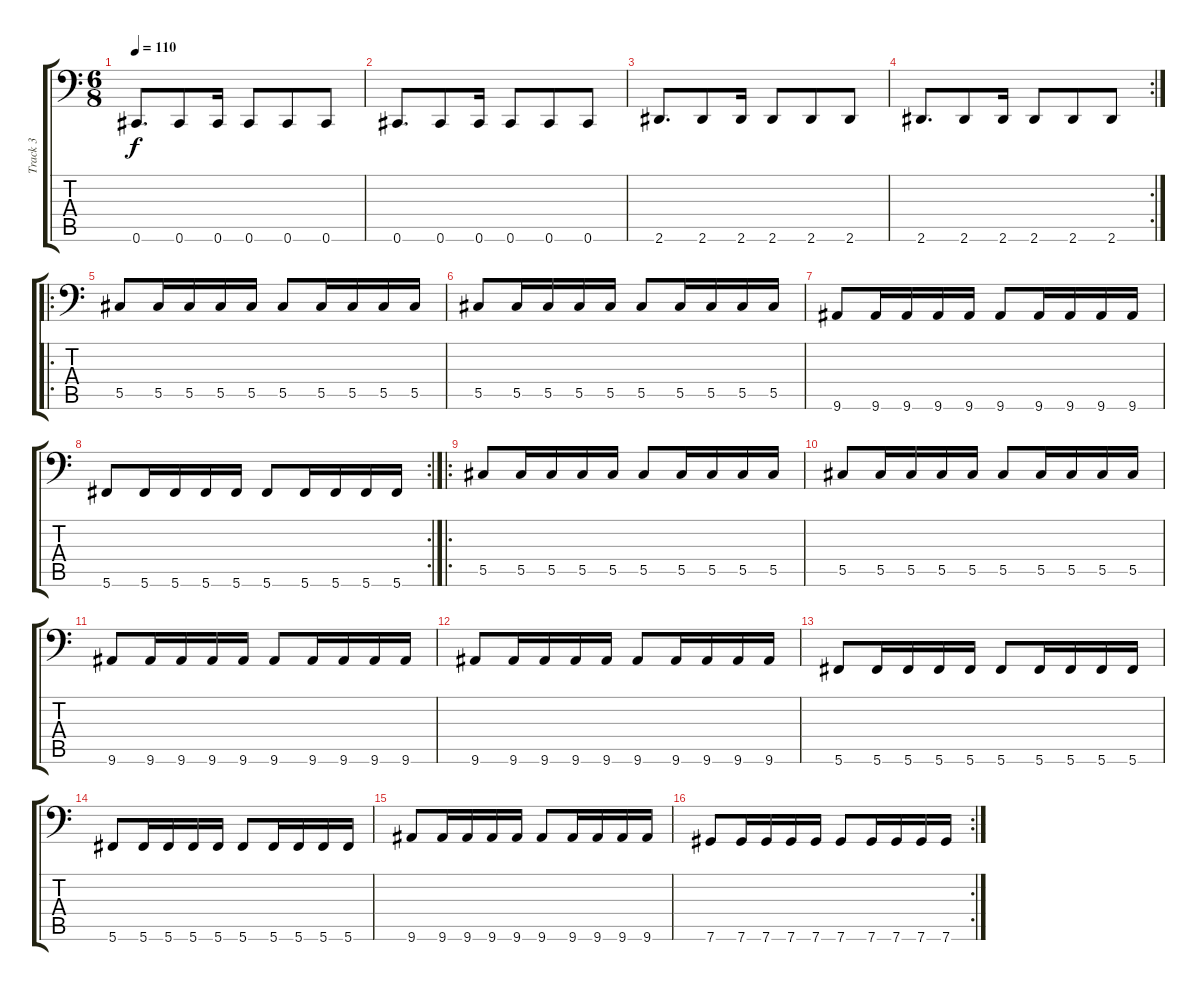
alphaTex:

\track ("Track 3" "Track 3") {instrument electricbasspick}
\staff {score tabs}
\tuning (Eb3 Bb2 Gb2 Db2 Ab1 Db1) {hide}
\ts (6 8)
\tempo 110
\clef f4
\ks c
0.6.8{d dy f} 0.6.8 0.6.16 0.6.8 0.6.8 0.6.8 |
0.6.8{d} 0.6.8 0.6.16 0.6.8 0.6.8 0.6.8 |
2.6.8{d} 2.6.8 2.6.16 2.6.8 2.6.8 2.6.8 |
\rc 2
2.6.8{d} 2.6.8 2.6.16 2.6.8 2.6.8 2.6.8 |
\ro
5.5.8 5.5.16 5.5.16 5.5.16 5.5.16 5.5.8 5.5.16 5.5.16 5.5.16 5.5.16 |
5.5.8 5.5.16 5.5.16 5.5.16 5.5.16 5.5.8 5.5.16 5.5.16 5.5.16 5.5.16 |
9.6.8 9.6.16 9.6.16 9.6.16 9.6.16 9.6.8 9.6.16 9.6.16 9.6.16 9.6.16 |
\rc 2
5.6.8 5.6.16 5.6.16 5.6.16 5.6.16 5.6.8 5.6.16 5.6.16 5.6.16 5.6.16 |
\ro
5.5.8 5.5.16 5.5.16 5.5.16 5.5.16 5.5.8 5.5.16 5.5.16 5.5.16 5.5.16 |
5.5.8 5.5.16 5.5.16 5.5.16 5.5.16 5.5.8 5.5.16 5.5.16 5.5.16 5.5.16 |
9.6.8 9.6.16 9.6.16 9.6.16 9.6.16 9.6.8 9.6.16 9.6.16 9.6.16 9.6.16 |
9.6.8 9.6.16 9.6.16 9.6.16 9.6.16 9.6.8 9.6.16 9.6.16 9.6.16 9.6.16 |
5.6.8 5.6.16 5.6.16 5.6.16 5.6.16 5.6.8 5.6.16 5.6.16 5.6.16 5.6.16 |
5.6.8 5.6.16 5.6.16 5.6.16 5.6.16 5.6.8 5.6.16 5.6.16 5.6.16 5.6.16 |
9.6.8 9.6.16 9.6.16 9.6.16 9.6.16 9.6.8 9.6.16 9.6.16 9.6.16 9.6.16 |
\rc 2
7.6.8 7.6.16 7.6.16 7.6.16 7.6.16 7.6.8 7.6.16 7.6.16 7.6.16 7.6.16
